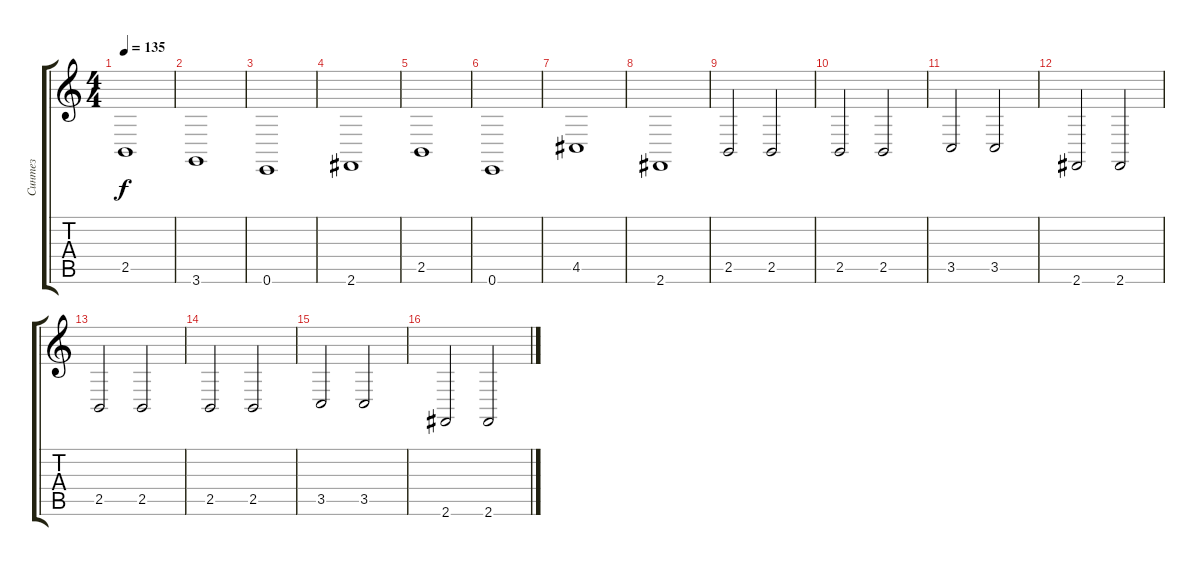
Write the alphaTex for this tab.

\track ("Синтез" "Синтез") {instrument synthstrings1}
\staff {score tabs}
\tuning (E4 B3 G3 D3 A2 E2) {hide}
\ts (4 4)
\tempo 135
\clef g2
\ks c
2.5.1{dy f instrument synthstrings1} |
3.6.1 |
0.6.1 |
2.6.1 |
2.5.1 |
0.6.1 |
4.5.1 |
2.6.1 |
2.5.2{volume 13 instrument synthstrings1} 2.5.2 |
2.5.2 2.5.2 |
3.5.2 3.5.2 |
2.6.2 2.6.2 |
2.5.2{volume 13 instrument synthstrings1} 2.5.2 |
2.5.2 2.5.2 |
3.5.2 3.5.2 |
2.6.2 2.6.2
